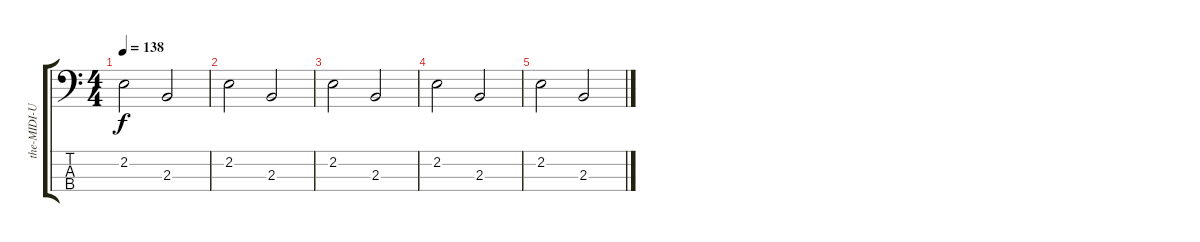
\track ("the-MIDI-Universe@" "the-MIDI-U") {instrument electricbassfinger}
\staff {score tabs}
\tuning (G2 D2 A1 E1) {hide}
\ts (4 4)
\tempo 138
\clef f4
\ks c
2.2.2{dy f volume 10} 2.3.2 |
2.2.2{volume 8} 2.3.2 |
2.2.2{volume 6} 2.3.2 |
2.2.2{volume 5} 2.3.2 |
2.2.2{volume 3} 2.3.2
